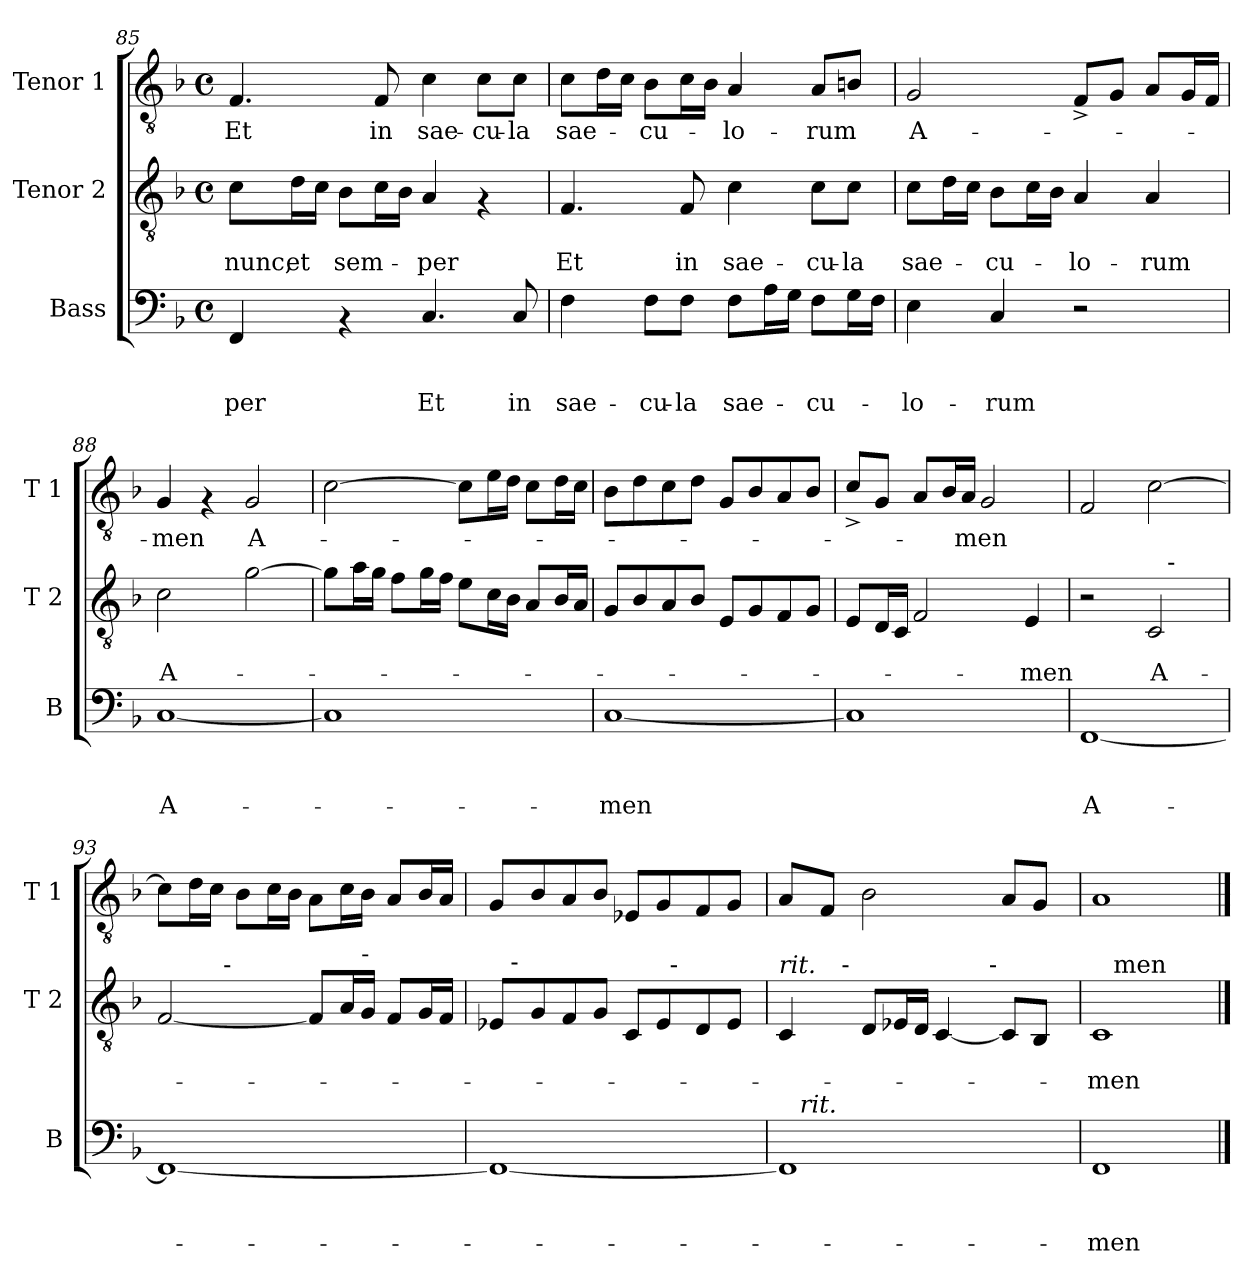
**kern	**text	**text	**text	**kern	**text	**text	**kern	**text
*part3	*part3	*part3	*part3	*part2	*part2	*part2	*part1	*part1
*staff3	*staff3	*staff3	*staff3	*staff2	*staff2	*staff2	*staff1	*staff1
*I"Bass	*	*	*	*I"Tenor 2	*	*	*I"Tenor 1	*
*I'B	*	*	*	*I'T 2	*	*	*I'T 1	*
*clefF4	*	*	*	*clefGv2	*	*	*clefGv2	*
*k[b-]	*	*	*	*k[b-]	*	*	*k[b-]	*
*F:	*	*	*	*F:	*	*	*F:	*
*M4/4	*	*	*	*M4/4	*	*	*M4/4	*
*met(c)	*	*	*	*met(c)	*	*	*met(c)	*
=85	=85	=85	=85	=85	=85	=85	=85	=85
!	!	!	!LO:LY:b	!	!	!LO:LY:b	!	!LO:LY:b
4FF/	.	.	-per	8c\L	.	nunc,	4.F/	Et
!	!	!	!	!	!	!LO:LY:b	!	!
.	.	.	.	16d\L	.	et	.	.
.	.	.	.	16c\JJ	.	.	.	.
!	!	!	!	!	!	!LO:LY:b	!	!
4rAA	.	.	.	8B-\L	.	sem-	.	.
!	!	!	!	!	!	!	!	!LO:LY:b
.	.	.	.	16c\L	.	.	8F/	in
.	.	.	.	16B-\JJ	.	.	.	.
!	!	!	!LO:LY:b	!	!	!LO:LY:b	!	!LO:LY:b
4.C/	.	.	Et	4A/	.	-per	4c\	sae-
!	!	!	!	!	!	!	!	!LO:LY:b
.	.	.	.	4rF	.	.	8c\L	-cu-
!	!	!	!LO:LY:b	!	!	!	!	!LO:LY:b
8C/	.	.	in	.	.	.	8c\J	-la
=86	=86	=86	=86	=86	=86	=86	=86	=86
!	!	!	!LO:LY:b	!	!	!LO:LY:b	!	!LO:LY:b
4F\	.	.	sae-	4.F/	.	Et	8c\L	sae-
.	.	.	.	.	.	.	16d\L	.
.	.	.	.	.	.	.	16c\JJ	.
!	!	!	!LO:LY:b	!	!	!	!	!LO:LY:b
8F\L	.	.	-cu-	.	.	.	8B-\L	-cu-
!	!	!	!LO:LY:b	!	!	!LO:LY:b	!	!
8F\J	.	.	-la	8F/	.	in	16c\L	.
.	.	.	.	.	.	.	16B-\JJ	.
!	!	!	!LO:LY:b	!	!	!LO:LY:b	!	!LO:LY:b
8F\L	.	.	sae-	4c\	.	sae-	4A/	-lo-
16A\L	.	.	.	.	.	.	.	.
16G\JJ	.	.	.	.	.	.	.	.
!	!	!	!LO:LY:b	!	!	!LO:LY:b	!	!LO:LY:b
8F\L	.	.	-cu-	8c\L	.	-cu-	8A/L	-rum
!	!	!	!	!	!	!LO:LY:b	!	!
16G\L	.	.	.	8c\J	.	-la	8Bn/J	.
16F\JJ	.	.	.	.	.	.	.	.
!!LO:LB:g=z
=87	=87	=87	=87	=87	=87	=87	=87	=87
!	!	!	!LO:LY:b	!	!	!LO:LY:b	!	!LO:LY:b
4E\	.	.	-lo-	8c\L	.	sae-	2G/	A-
.	.	.	.	16d\L	.	.	.	.
.	.	.	.	16c\JJ	.	.	.	.
!	!	!	!LO:LY:b	!	!	!LO:LY:b	!	!
4C/	.	.	-rum	8B-\L	.	-cu-	.	.
.	.	.	.	16c\L	.	.	.	.
.	.	.	.	16B-\JJ	.	.	.	.
!	!	!	!	!	!	!LO:LY:b	!	!
2r	.	.	.	4A/	.	-lo-	8F^</L	.
.	.	.	.	.	.	.	8G/J	.
!	!	!	!	!	!	!LO:LY:b	!	!
.	.	.	.	4A/	.	-rum	8A/L	.
.	.	.	.	.	.	.	16G/L	.
.	.	.	.	.	.	.	16F/JJ	.
=88	=88	=88	=88	=88	=88	=88	=88	=88
!	!	!	!LO:LY:b	!	!	!LO:LY:b	!	!LO:LY:b
[<1C	.	.	A-	2c\	.	A-	4G/	-men
.	.	.	.	.	.	.	4rF	.
!	!	!	!	!	!	!	!	!LO:LY:b
.	.	.	.	[>2g\	.	.	2G/	A-
=89	=89	=89	=89	=89	=89	=89	=89	=89
1C]	.	.	.	8g\L]	.	.	[>2c\	.
.	.	.	.	16a\L	.	.	.	.
.	.	.	.	16g\JJ	.	.	.	.
.	.	.	.	8f\L	.	.	.	.
.	.	.	.	16g\L	.	.	.	.
.	.	.	.	16f\JJ	.	.	.	.
.	.	.	.	8e\L	.	.	8c\L]	.
.	.	.	.	16c\L	.	.	16e\L	.
.	.	.	.	16B-\JJ	.	.	16d\JJ	.
.	.	.	.	8A/L	.	.	8c\L	.
.	.	.	.	16B-/L	.	.	16d\L	.
.	.	.	.	16A/JJ	.	.	16c\JJ	.
=90	=90	=90	=90	=90	=90	=90	=90	=90
!	!	!	!LO:LY:b	!	!	!	!	!
[<1C	.	.	-men	8G/L	.	.	8B-\L	.
.	.	.	.	8B-/	.	.	8d\	.
.	.	.	.	8A/	.	.	8c\	.
.	.	.	.	8B-/J	.	.	8d\J	.
.	.	.	.	8E/L	.	.	8G/L	.
.	.	.	.	8G/	.	.	8B-/	.
.	.	.	.	8F/	.	.	8A/	.
.	.	.	.	8G/J	.	.	8B-/J	.
=91	=91	=91	=91	=91	=91	=91	=91	=91
1C]	.	.	.	8E/L	.	.	8c^</L	.
.	.	.	.	16D/L	.	.	8G/J	.
.	.	.	.	16C/JJ	.	.	.	.
.	.	.	.	2F/	.	.	8A/L	.
.	.	.	.	.	.	.	16B-/L	.
!	!	!	!	!	!	!	!	!LO:LY:b
.	.	.	.	.	.	.	16A/JJ	-men
.	.	.	.	.	.	.	2G/	.
!	!	!	!	!	!	!LO:LY:b	!	!
.	.	.	.	4E/	.	-men	.	.
!!LO:PB:g=z
=92	=92	=92	=92	=92	=92	=92	=92	=92
!	!	!	!	!LO:TX:a:t=A	!	!	!	!
!	!	!	!LO:LY:b	!	!	!	!	!
*	*	*	*	*^	*	*	*	*
[<1FF	.	.	A-	2r	2ryy	.	.	2F/	.
!	!	!	!	!	!	!	!LO:LY:b	!	!
.	.	.	.	2C/	16ryy	.	A-	[>2c\	.
!	!	!	!	!	!LO:TX:a:t=-	!	!	!	!
.	.	.	.	.	4..ryy	.	.	.	.
=93	=93	=93	=93	=93	=93	=93	=93	=93	=93
1FF_	.	.	.	[<2F/	8..ryy	.	.	8c\L]	.
.	.	.	.	.	.	.	.	16d\L	.
.	.	.	.	.	.	.	.	16c\JJ	.
!	!	!	!	!	!LO:TX:a:t=-	!	!	!	!
.	.	.	.	.	2ryy	.	.	.	.
.	.	.	.	.	.	.	.	8B-\L	.
.	.	.	.	.	.	.	.	16c\L	.
.	.	.	.	.	.	.	.	16B-\JJ	.
.	.	.	.	8F/L]	.	.	.	8A\L	.
.	.	.	.	16A/L	.	.	.	16c\L	.
!	!	!	!	!LO:TX:a:t=-	!	!	!	!	!
.	.	.	.	16G/JJ	.	.	.	16B-\JJ	.
.	.	.	.	.	4ryy	.	.	.	.
.	.	.	.	8F/L	.	.	.	8A/L	.
.	.	.	.	16G/L	.	.	.	16B-/L	.
.	.	.	.	16F/JJ	.	.	.	16A/JJ	.
.	.	.	.	.	32ryy	.	.	.	.
=94	=94	=94	=94	=94	=94	=94	=94	=94	=94
*	*	*	*	*	*^	*	*	*	*
1FF_	.	.	.	8E-X/L	16ryy	2ryy	.	.	8G/L	.
!	!	!	!	!	!LO:TX:a:t=-	!	!	!	!	!
.	.	.	.	.	2...ryy	.	.	.	.	.
.	.	.	.	8G/	.	.	.	.	8B-/	.
.	.	.	.	8F/	.	.	.	.	8A/	.
.	.	.	.	8G/J	.	.	.	.	8B-/J	.
.	.	.	.	8C/L	.	8ryy	.	.	8E-X/L	.
.	.	.	.	8E-/	.	32ryy	.	.	8G/	.
!	!	!	!	!	!	!LO:TX:a:t=-	!	!	!	!
.	.	.	.	.	.	4ryy	.	.	.	.
.	.	.	.	8D/	.	.	.	.	8F/	.
.	.	.	.	8E-/J	.	.	.	.	8G/J	.
.	.	.	.	.	.	16.ryy	.	.	.	.
=95	=95	=95	=95	=95	=95	=95	=95	=95	=95	=95
!	!	!	!	!LO:TX:a:i:t=rit.	!	!	!	!	!	!
*^	*	*	*	*	*	*	*	*	*	*
1FF]	16ryy	.	.	.	4C/	8.ryy	2ryy	.	.	8A/L	.
!	!LO:TX:a:i:t=rit.	!	!	!	!	!	!	!	!	!	!
.	2...ryy	.	.	.	.	.	.	.	.	.	.
.	.	.	.	.	.	.	.	.	.	8F/J	.
!	!	!	!	!	!	!LO:TX:a:t=-	!	!	!	!	!
.	.	.	.	.	.	2ryy	.	.	.	.	.
.	.	.	.	.	8D/L	.	.	.	.	2B-\	.
.	.	.	.	.	16E-X/L	.	.	.	.	.	.
.	.	.	.	.	16D/JJ	.	.	.	.	.	.
.	.	.	.	.	[<4C/	.	8..ryy	.	.	.	.
.	.	.	.	.	.	4ryy	.	.	.	.	.
!	!	!	!	!	!	!	!LO:TX:a:t=-	!	!	!	!
.	.	.	.	.	.	.	4ryy	.	.	.	.
.	.	.	.	.	8C/L]	.	.	.	.	8A/L	.
.	.	.	.	.	8BB-/J	.	.	.	.	8G/J	.
.	.	.	.	.	.	16ryy	.	.	.	.	.
.	.	.	.	.	.	.	32ryy	.	.	.	.
=96	=96	=96	=96	=96	=96	=96	=96	=96	=96	=96	=96
!	!	!	!	!LO:LY:b	!	!	!	!	!LO:LY:b	!	!
*v	*v	*	*	*	*	*	*	*	*	*	*
*	*	*	*	*	*v	*v	*	*	*	*
1FF	.	.	-men	1C	16ryy	.	-men	1A	.
!	!	!	!	!	!LO:TX:a:t=men	!	!	!	!
.	.	.	.	.	2...ryy	.	.	.	.
*	*	*	*	*v	*v	*	*	*	*
==	==	==	==	==	==	==	==	==
*-	*-	*-	*-	*-	*-	*-	*-	*-
